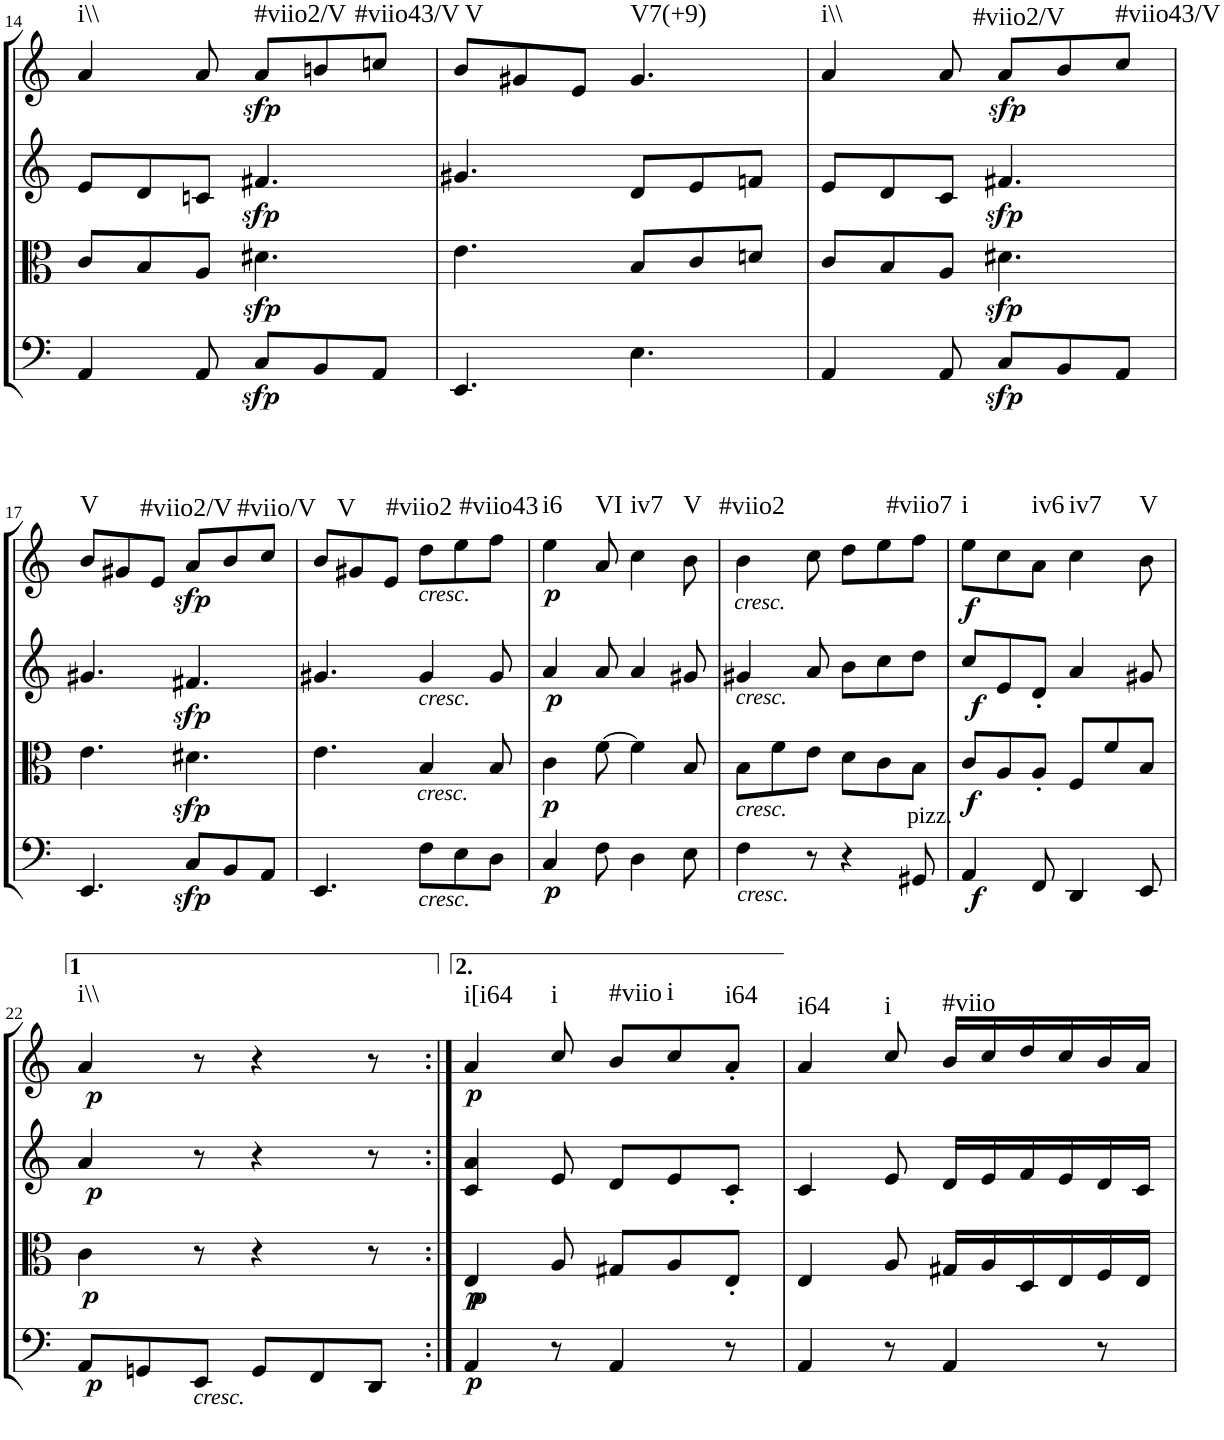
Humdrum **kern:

**kern	**dynam	**kern	**dynam	**kern	**dynam	**kern	**dynam	**harte
*part4	*part4	*part3	*part3	*part2	*part2	*part1	*part1	*part1
*staff4	*staff4	*staff3	*staff3	*staff2	*staff2	*staff1	*staff1	*
*I"Cello	*	*I"Viola	*	*I"2nd Violin	*	*I"1st Violin	*	*
*	*	*I'Vla	*	*I'Vln	*	*I'Vln	*	*
!!LO:PB:g=z
*clefF4	*	*clefC3	*	*clefG2	*	*clefG2	*	*
*k[]	*	*k[]	*	*k[]	*	*k[]	*	*
*M6/8	*	*M6/8	*	*M6/8	*	*M6/8	*	*
=14	=14	=14	=14	=14	=14	=14	=14	=14
!	!	!	!	!	!	!	!	!LO:H:kt=i\\
4AA/	.	8c/L	.	8e/L	.	4a/	.	N
.	.	8B/	.	8d/	.	.	.	.
8AA/	.	8A/J	.	8cn/J	.	8a/	.	.
!	!LO:DY:b	!	!LO:DY:b	!	!LO:DY:b	!	!LO:DY:b	!LO:H:kt=#viio2/V
8C/L	sfp	4.d#X\	sfp	4.f#X/	sfp	8a/L	sfp	N
8BB/	.	.	.	.	.	8bn/	.	.
!	!	!	!	!	!	!	!	!LO:H:kt=#viio43/V
8AA/J	.	.	.	.	.	8ccn/J	.	N
=15	=15	=15	=15	=15	=15	=15	=15	=15
!	!	!	!	!	!	!	!	!LO:H:kt=V
4.EE/	.	4.e\	.	4.g#X/	.	8b/L	.	N
.	.	.	.	.	.	8g#X/	.	.
.	.	.	.	.	.	8e/J	.	.
!	!	!	!	!	!	!	!	!LO:H:kt=V7(+9)
4.E\	.	8B/L	.	8d/L	.	4.g#/	.	N
.	.	8c/	.	8e/	.	.	.	.
.	.	8dn/J	.	8fn/J	.	.	.	.
=16	=16	=16	=16	=16	=16	=16	=16	=16
!	!	!	!	!	!	!	!	!LO:H:kt=i\\
4AA/	.	8c/L	.	8e/L	.	4a/	.	N
.	.	8B/	.	8d/	.	.	.	.
8AA/	.	8A/J	.	8c/J	.	8a/	.	.
!	!LO:DY:b	!	!LO:DY:b	!	!LO:DY:b	!	!LO:DY:b	!LO:H:kt=#viio2/V
8C/L	sfp	4.d#X\	sfp	4.f#X/	sfp	8a/L	sfp	N
8BB/	.	.	.	.	.	8b/	.	.
!	!	!	!	!	!	!	!	!LO:H:kt=#viio43/V
8AA/J	.	.	.	.	.	8cc/J	.	N
!!LO:LB:g=z
=17	=17	=17	=17	=17	=17	=17	=17	=17
!	!	!	!	!	!	!	!	!LO:H:kt=V
4.EE/	.	4.e\	.	4.g#X/	.	8b/L	.	N
.	.	.	.	.	.	8g#X/	.	.
.	.	.	.	.	.	8e/J	.	.
!	!LO:DY:b	!	!LO:DY:b	!	!LO:DY:b	!	!LO:DY:b	!LO:H:kt=#viio2/V
8C/L	sfp	4.d#X\	sfp	4.f#X/	sfp	8a/L	sfp	N
8BB/	.	.	.	.	.	8b/	.	.
!	!	!	!	!	!	!	!	!LO:H:kt=#viio/V
8AA/J	.	.	.	.	.	8cc/J	.	N
=18	=18	=18	=18	=18	=18	=18	=18	=18
!	!	!	!	!	!	!	!	!LO:H:kt=V
4.EE/	.	4.e\	.	4.g#X/	.	8b/L	.	N
.	.	.	.	.	.	8g#X/	.	.
.	.	.	.	.	.	8e/J	.	.
!	!	!	!	!	!	!LO:TX:b:i:t=cresc.	!	!
!	!	!	!	!LO:TX:b:i:t=cresc.	!	!	!	!
!	!	!LO:TX:b:i:t=cresc.	!	!	!	!	!	!
!LO:TX:b:i:t=cresc.	!	!	!	!	!	!	!	!LO:H:kt=#viio2
8F\L	.	4B/	.	4g#/	.	8dd\L	.	N
8E\	.	.	.	.	.	8ee\	.	.
!	!	!	!	!	!	!	!	!LO:H:kt=#viio43
8D\J	.	8B/	.	8g#/	.	8ff\J	.	N
=19	=19	=19	=19	=19	=19	=19	=19	=19
!	!LO:DY:b	!	!LO:DY:b	!	!LO:DY:b	!	!LO:DY:b	!LO:H:kt=i6
4C/	p	4c\	p	4a/	p	4ee\	p	N
!	!	!	!	!	!	!	!	!LO:H:kt=VI
8F\	.	[8f\	.	8a/	.	8a/	.	N
!	!	!	!	!	!	!	!	!LO:H:kt=iv7
4D\	.	4f\]	.	4a/	.	4cc\	.	N
!	!	!	!	!	!	!	!	!LO:H:kt=V
8E\	.	8B/	.	8g#X/	.	8b\	.	N
=20	=20	=20	=20	=20	=20	=20	=20	=20
!	!	!	!	!	!	!LO:TX:b:i:t=cresc.	!	!
!	!	!	!	!LO:TX:b:i:t=cresc.	!	!	!	!
!	!	!LO:TX:b:i:t=cresc.	!	!	!	!	!	!
!LO:TX:b:i:t=cresc.	!	!	!	!	!	!	!	!LO:H:kt=#viio2
4F\	.	8B\L	.	4g#X/	.	4b\	.	N
.	.	8f\	.	.	.	.	.	.
8r	.	8e\J	.	8a/	.	8cc\	.	.
4r	.	8d\L	.	8b\L	.	8dd\L	.	.
.	.	8c\	.	8cc\	.	8ee\	.	.
!LO:TX:a:t=pizz.	!	!	!	!	!	!	!	!LO:H:kt=#viio7
8GG#X/	.	8B\J	.	8dd\J	.	8ff\J	.	N
=21	=21	=21	=21	=21	=21	=21	=21	=21
!	!LO:DY:b	!	!LO:DY:b	!	!LO:DY:b	!	!LO:DY:b	!LO:H:kt=i
4AA/	f	8c/L	f	8cc/L	f	8ee\L	f	N
.	.	8A/	.	8e/	.	8cc\	.	.
!	!	!	!	!	!	!	!	!LO:H:kt=iv6
8FF/	.	8A'/J	.	8d'/J	.	8a\J	.	N
!	!	!	!	!	!	!	!	!LO:H:kt=iv7
4DD/	.	8F/L	.	4a/	.	4cc\	.	N
.	.	8f/	.	.	.	.	.	.
!	!	!	!	!	!	!	!	!LO:H:kt=V
8EE/	.	8B/J	.	8g#X/	.	8b\	.	N
!!LO:LB:g=z
=22	=22	=22	=22	=22	=22	=22	=22	=22
!	!LO:DY:b	!	!LO:DY:b	!	!LO:DY:b	!	!LO:DY:b	!LO:H:kt=i\\
8AA/L	p	4c\	p	4a/	p	4a/	p	N
8GGn/	.	.	.	.	.	.	.	.
!LO:TX:b:i:t=cresc.	!	!	!	!	!	!	!	!
8EE/J	.	8r	.	8r	.	8r	.	.
8GG/L	.	4r	.	4r	.	4r	.	.
8FF/	.	.	.	.	.	.	.	.
8DD/J	.	8r	.	8r	.	8r	.	.
=23:|!	=23:|!	=23:|!	=23:|!	=23:|!	=23:|!	=23:|!	=23:|!	=23:|!
!	!LO:DY:b	!	!LO:DY:b	!	!	!	!	!
!	!	!	!LO:DY:n=1:b	!	!	!	!LO:DY:b	!LO:H:kt=i[i64
4AA/	p	4E/	p p	4c/ 4a/	.	4a/	p	N
!	!	!	!	!	!	!	!	!LO:H:kt=i
8r	.	8A/	.	8e/	.	8cc/	.	N
!	!	!	!	!	!	!	!	!LO:H:kt=#viio
4AA/	.	8G#X/L	.	8d/L	.	8b/L	.	N
!	!	!	!	!	!	!	!	!LO:H:kt=i
.	.	8A/	.	8e/	.	8cc/	.	N
!	!	!	!	!	!	!	!	!LO:H:kt=i64
8r	.	8E'/J	.	8c'/J	.	8a'/J	.	N
=24	=24	=24	=24	=24	=24	=24	=24	=24
!	!	!	!	!	!	!	!	!LO:H:kt=i64
4AA/	.	4E/	.	4c/	.	4a/	.	N
!	!	!	!	!	!	!	!	!LO:H:kt=i
8r	.	8A/	.	8e/	.	8cc/	.	N
!	!	!	!	!	!	!	!	!LO:H:kt=#viio
4AA/	.	16G#X/LL	.	16d/LL	.	16b/LL	.	N
.	.	16A/	.	16e/	.	16cc/	.	.
.	.	16D/	.	16f/	.	16dd/	.	.
.	.	16E/	.	16e/	.	16cc/	.	.
8r	.	16F/	.	16d/	.	16b/	.	.
.	.	16E/JJ	.	16c/JJ	.	16a/JJ	.	.
=	=	=	=	=	=	=	=	=
*-	*-	*-	*-	*-	*-	*-	*-	*-
